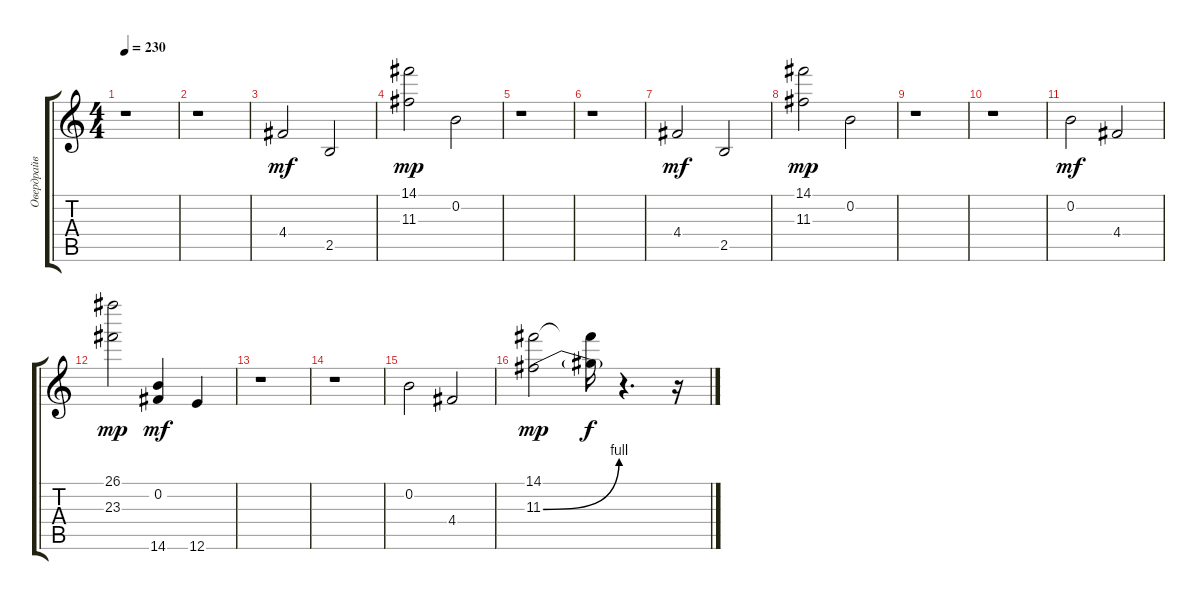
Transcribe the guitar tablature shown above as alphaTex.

\track ("Овердрайв" "Овердрайв") {instrument overdrivenguitar}
\staff {score tabs}
\tuning (E4 B3 G3 D3 A2 E2) {hide}
\ts (4 4)
\tempo 230
\clef g2
\ks c
r.1{dy f} |
r.1 |
4.4.2{dy mf} 2.5.2 |
(14.1 11.3).2{dy mp} 0.2.2 |
r.1 |
r.1 |
4.4.2{dy mf} 2.5.2 |
(14.1 11.3).2{dy mp} 0.2.2 |
r.1 |
r.1 |
0.2.2{dy mf} 4.4.2 |
(26.1 23.3).2{dy mp} (0.2 14.6).4{dy mf} 12.6.4 |
r.1 |
r.1 |
0.2.2 4.4.2 |
(14.1 11.3{be (bend 0 0 60 4)}).2{dy mp} (14.1{t} 11.3{t}).16{dy f} r.4{d} r.16
